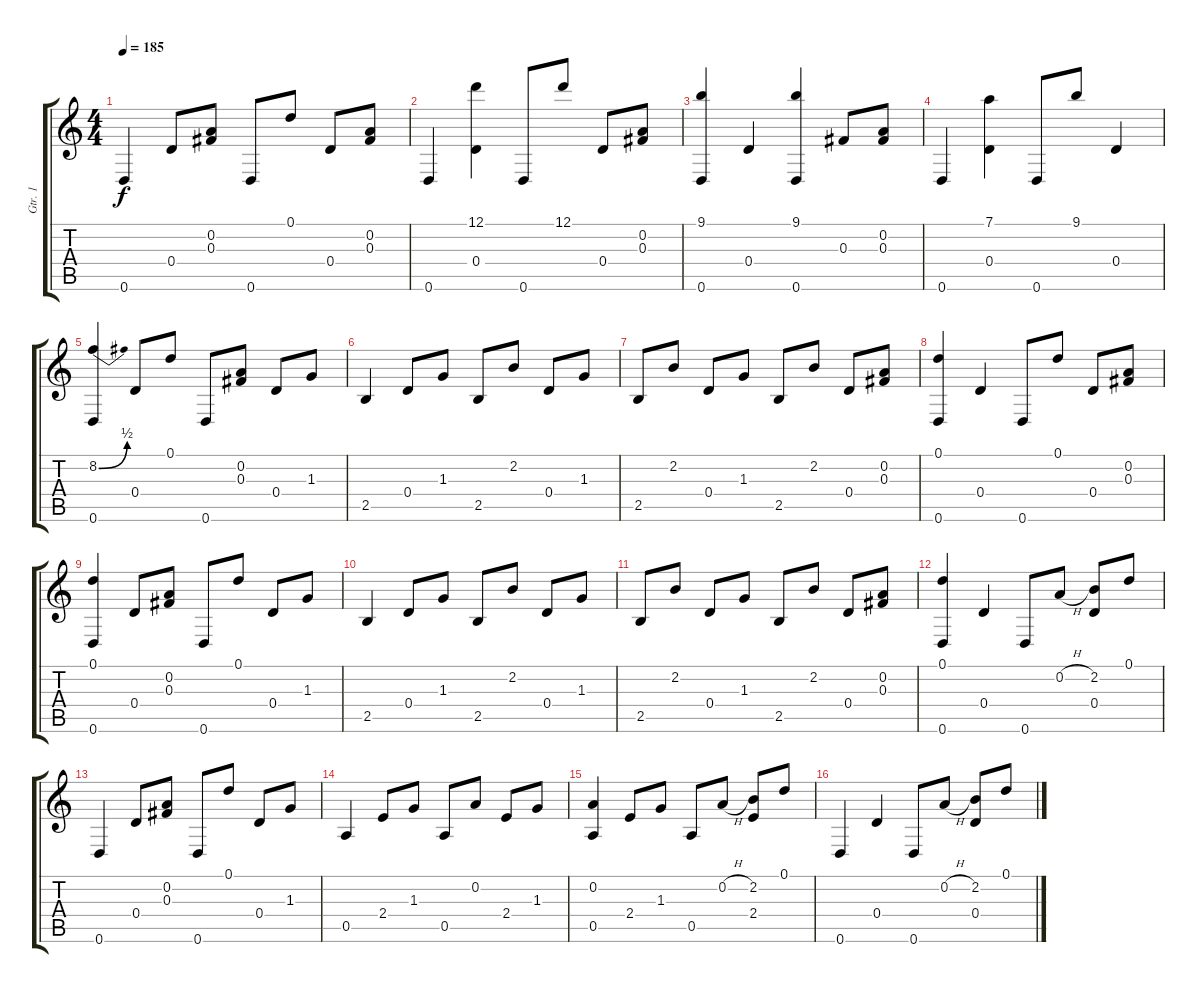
\track ("Gtr. 1" "Gtr. 1") {instrument acousticguitarsteel}
\staff {score tabs}
\tuning (D4 A3 Gb3 D3 A2 D2) {hide}
\ts (4 4)
\tempo 185
\clef g2
\ks c
0.6.4{dy f} 0.4.8 (0.2 0.3).8 0.6.8 0.1.8 0.4.8 (0.2 0.3).8 |
0.6.4 (12.1 0.4).4 0.6.8 12.1.8 0.4.8 (0.2 0.3).8 |
(9.1 0.6).4 0.4.4 (9.1 0.6).4 0.3.8 (0.2 0.3).8 |
0.6.4 (7.1 0.4).4 0.6.8 9.1.8 0.4.4 |
(8.2{be (bend 0 0 60 2)} 0.6).4 0.4.8 0.1.8 0.6.8 (0.2 0.3).8 0.4.8 1.3.8 |
2.5.4 0.4.8 1.3.8 2.5.8 2.2.8 0.4.8 1.3.8 |
2.5.8 2.2.8 0.4.8 1.3.8 2.5.8 2.2.8 0.4.8 (0.2 0.3).8 |
(0.1 0.6).4 0.4.4 0.6.8 0.1.8 0.4.8 (0.2 0.3).8 |
(0.1 0.6).4 0.4.8 (0.2 0.3).8 0.6.8 0.1.8 0.4.8 1.3.8 |
2.5.4 0.4.8 1.3.8 2.5.8 2.2.8 0.4.8 1.3.8 |
2.5.8 2.2.8 0.4.8 1.3.8 2.5.8 2.2.8 0.4.8 (0.2 0.3).8 |
(0.1 0.6).4 0.4.4 0.6.8 0.2{h}.8 (2.2 0.4).8 0.1.8 |
0.6.4 0.4.8 (0.2 0.3).8 0.6.8 0.1.8 0.4.8 1.3.8 |
0.5.4 2.4.8 1.3.8 0.5.8 0.2.8 2.4.8 1.3.8 |
(0.2 0.5).4 2.4.8 1.3.8 0.5.8 0.2{h}.8 (2.2 2.4).8 0.1.8 |
0.6.4 0.4.4 0.6.8 0.2{h}.8 (2.2 0.4).8 0.1.8
